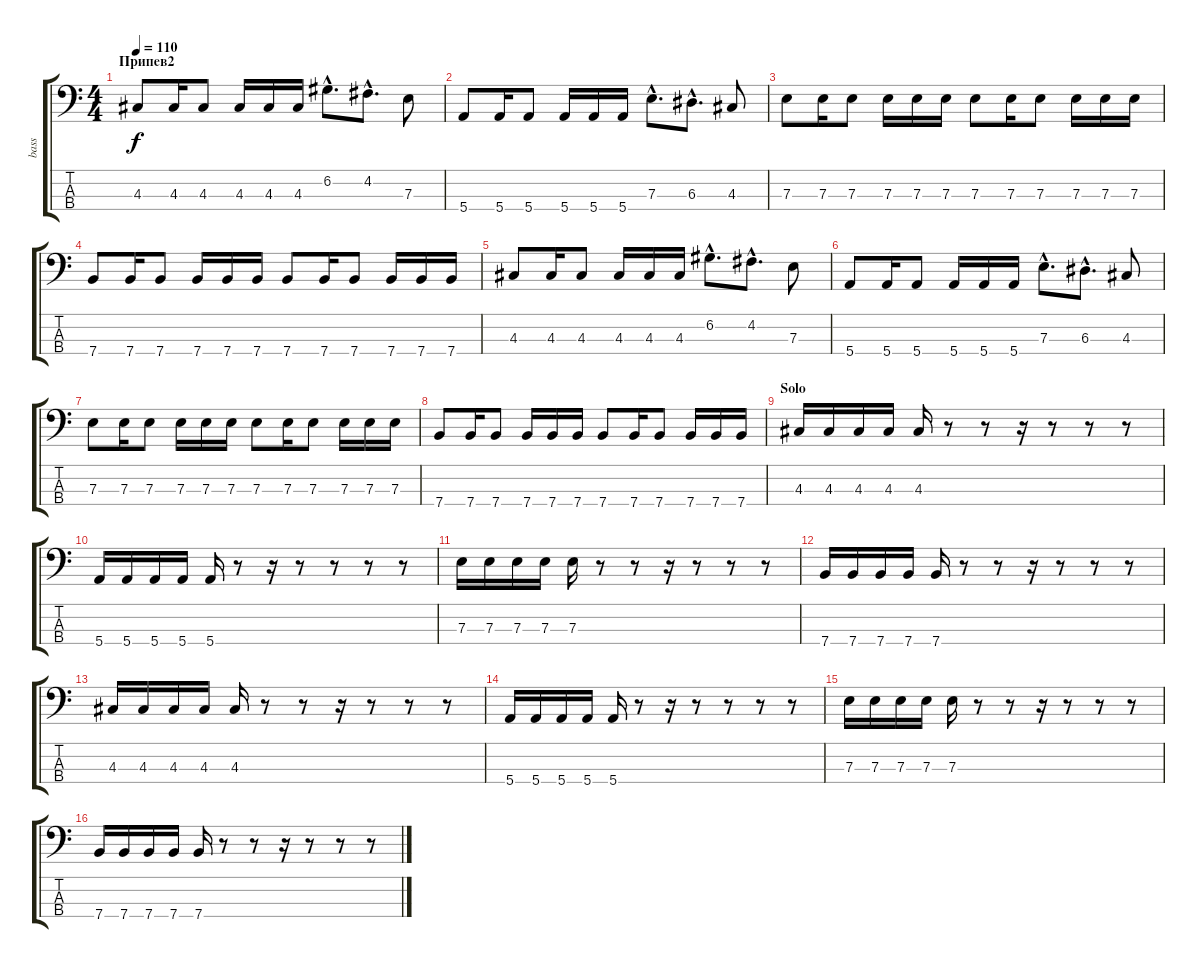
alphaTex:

\track ("bass" "bass") {instrument electricbassfinger}
\staff {score tabs}
\tuning (G2 D2 A1 E1) {hide}
\ts (4 4)
\section ("" "Припев2")
\tempo 110
\clef f4
\ks c
4.3.8{dy f} 4.3.16 4.3.8 4.3.16 4.3.16 4.3.16 6.2{hac}.8{d} 4.2{hac}.8{d} 7.3.8 |
5.4.8 5.4.16 5.4.8 5.4.16 5.4.16 5.4.16 7.3{hac}.8{d} 6.3{hac}.8{d} 4.3.8 |
7.3.8 7.3.16 7.3.8 7.3.16 7.3.16 7.3.16 7.3.8 7.3.16 7.3.8 7.3.16 7.3.16 7.3.16 |
7.4.8 7.4.16 7.4.8 7.4.16 7.4.16 7.4.16 7.4.8 7.4.16 7.4.8 7.4.16 7.4.16 7.4.16 |
4.3.8 4.3.16 4.3.8 4.3.16 4.3.16 4.3.16 6.2{hac}.8{d} 4.2{hac}.8{d} 7.3.8 |
5.4.8 5.4.16 5.4.8 5.4.16 5.4.16 5.4.16 7.3{hac}.8{d} 6.3{hac}.8{d} 4.3.8 |
7.3.8 7.3.16 7.3.8 7.3.16 7.3.16 7.3.16 7.3.8 7.3.16 7.3.8 7.3.16 7.3.16 7.3.16 |
7.4.8 7.4.16 7.4.8 7.4.16 7.4.16 7.4.16 7.4.8 7.4.16 7.4.8 7.4.16 7.4.16 7.4.16 |
\section ("" "Solo")
4.3.16 4.3.16 4.3.16 4.3.16 4.3.16 r.8 r.8 r.16 r.8 r.8 r.8 |
5.4.16 5.4.16 5.4.16 5.4.16 5.4.16 r.8 r.16 r.8 r.8 r.8 r.8 |
7.3.16 7.3.16 7.3.16 7.3.16 7.3.16 r.8 r.8 r.16 r.8 r.8 r.8 |
7.4.16 7.4.16 7.4.16 7.4.16 7.4.16 r.8 r.8 r.16 r.8 r.8 r.8 |
4.3.16 4.3.16 4.3.16 4.3.16 4.3.16 r.8 r.8 r.16 r.8 r.8 r.8 |
5.4.16 5.4.16 5.4.16 5.4.16 5.4.16 r.8 r.16 r.8 r.8 r.8 r.8 |
7.3.16 7.3.16 7.3.16 7.3.16 7.3.16 r.8 r.8 r.16 r.8 r.8 r.8 |
7.4.16 7.4.16 7.4.16 7.4.16 7.4.16 r.8 r.8 r.16 r.8 r.8 r.8
